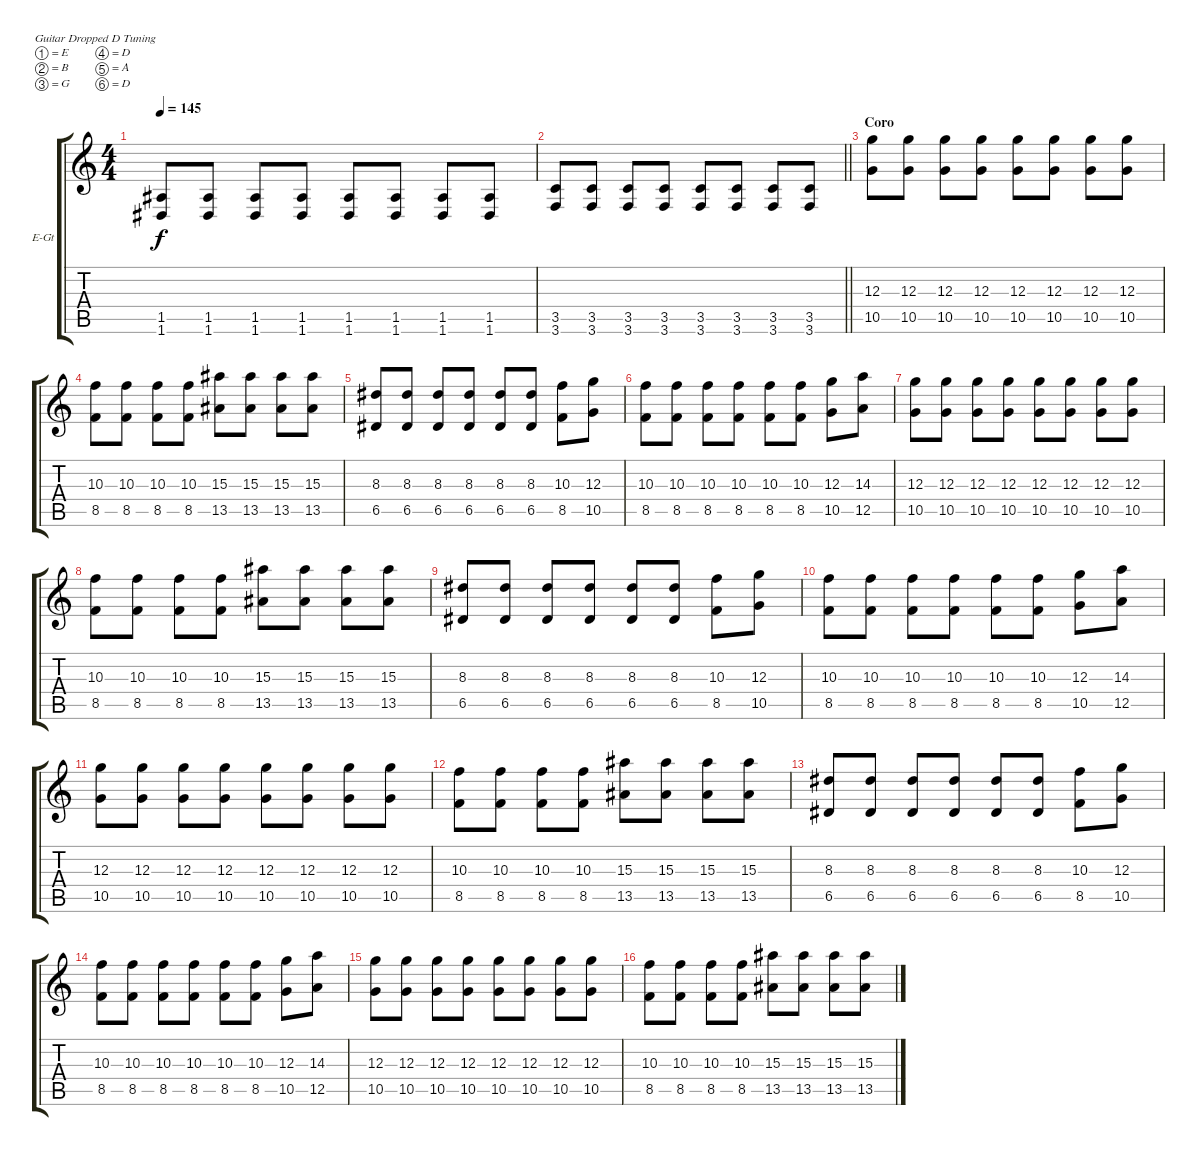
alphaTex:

\bracketExtendMode groupsimilarinstruments
\firstSystemTrackNameOrientation horizontal
\otherSystemsTrackNameOrientation horizontal
\track ("Felix" "E-Gt") {instrument distortionguitar}
\staff {score tabs}
\tuning (E4 B3 G3 D3 A2 D2)
\ts (4 4)
\tempo 145
\clef g2
\ks c
(1.5 1.6).8{dy f} (1.5 1.6).8 (1.5 1.6).8 (1.5 1.6).8 (1.5 1.6).8 (1.5 1.6).8 (1.5 1.6).8 (1.5 1.6).8 |
\barLineRight lightlight
(3.5 3.6).8 (3.5 3.6).8 (3.5 3.6).8 (3.5 3.6).8 (3.5 3.6).8 (3.5 3.6).8 (3.5 3.6).8 (3.5 3.6).8 |
\section ("" "Coro")
(12.3 10.5).8 (12.3 10.5).8 (12.3 10.5).8 (12.3 10.5).8 (12.3 10.5).8 (12.3 10.5).8 (12.3 10.5).8 (12.3 10.5).8 |
(10.3 8.5).8 (10.3 8.5).8 (10.3 8.5).8 (10.3 8.5).8 (15.3 13.5).8 (15.3 13.5).8 (15.3 13.5).8 (15.3 13.5).8 |
(8.3 6.5).8 (8.3 6.5).8 (8.3 6.5).8 (8.3 6.5).8 (8.3 6.5).8 (8.3 6.5).8 (10.3 8.5).8 (12.3 10.5).8 |
(10.3 8.5).8 (10.3 8.5).8 (10.3 8.5).8 (10.3 8.5).8 (10.3 8.5).8 (10.3 8.5).8 (12.3 10.5).8 (14.3 12.5).8 |
(12.3 10.5).8 (12.3 10.5).8 (12.3 10.5).8 (12.3 10.5).8 (12.3 10.5).8 (12.3 10.5).8 (12.3 10.5).8 (12.3 10.5).8 |
(10.3 8.5).8 (10.3 8.5).8 (10.3 8.5).8 (10.3 8.5).8 (15.3 13.5).8 (15.3 13.5).8 (15.3 13.5).8 (15.3 13.5).8 |
(8.3 6.5).8 (8.3 6.5).8 (8.3 6.5).8 (8.3 6.5).8 (8.3 6.5).8 (8.3 6.5).8 (10.3 8.5).8 (12.3 10.5).8 |
(10.3 8.5).8 (10.3 8.5).8 (10.3 8.5).8 (10.3 8.5).8 (10.3 8.5).8 (10.3 8.5).8 (12.3 10.5).8 (14.3 12.5).8 |
(12.3 10.5).8 (12.3 10.5).8 (12.3 10.5).8 (12.3 10.5).8 (12.3 10.5).8 (12.3 10.5).8 (12.3 10.5).8 (12.3 10.5).8 |
(10.3 8.5).8 (10.3 8.5).8 (10.3 8.5).8 (10.3 8.5).8 (15.3 13.5).8 (15.3 13.5).8 (15.3 13.5).8 (15.3 13.5).8 |
(8.3 6.5).8 (8.3 6.5).8 (8.3 6.5).8 (8.3 6.5).8 (8.3 6.5).8 (8.3 6.5).8 (10.3 8.5).8 (12.3 10.5).8 |
(10.3 8.5).8 (10.3 8.5).8 (10.3 8.5).8 (10.3 8.5).8 (10.3 8.5).8 (10.3 8.5).8 (12.3 10.5).8 (14.3 12.5).8 |
(12.3 10.5).8 (12.3 10.5).8 (12.3 10.5).8 (12.3 10.5).8 (12.3 10.5).8 (12.3 10.5).8 (12.3 10.5).8 (12.3 10.5).8 |
(10.3 8.5).8 (10.3 8.5).8 (10.3 8.5).8 (10.3 8.5).8 (15.3 13.5).8 (15.3 13.5).8 (15.3 13.5).8 (15.3 13.5).8
